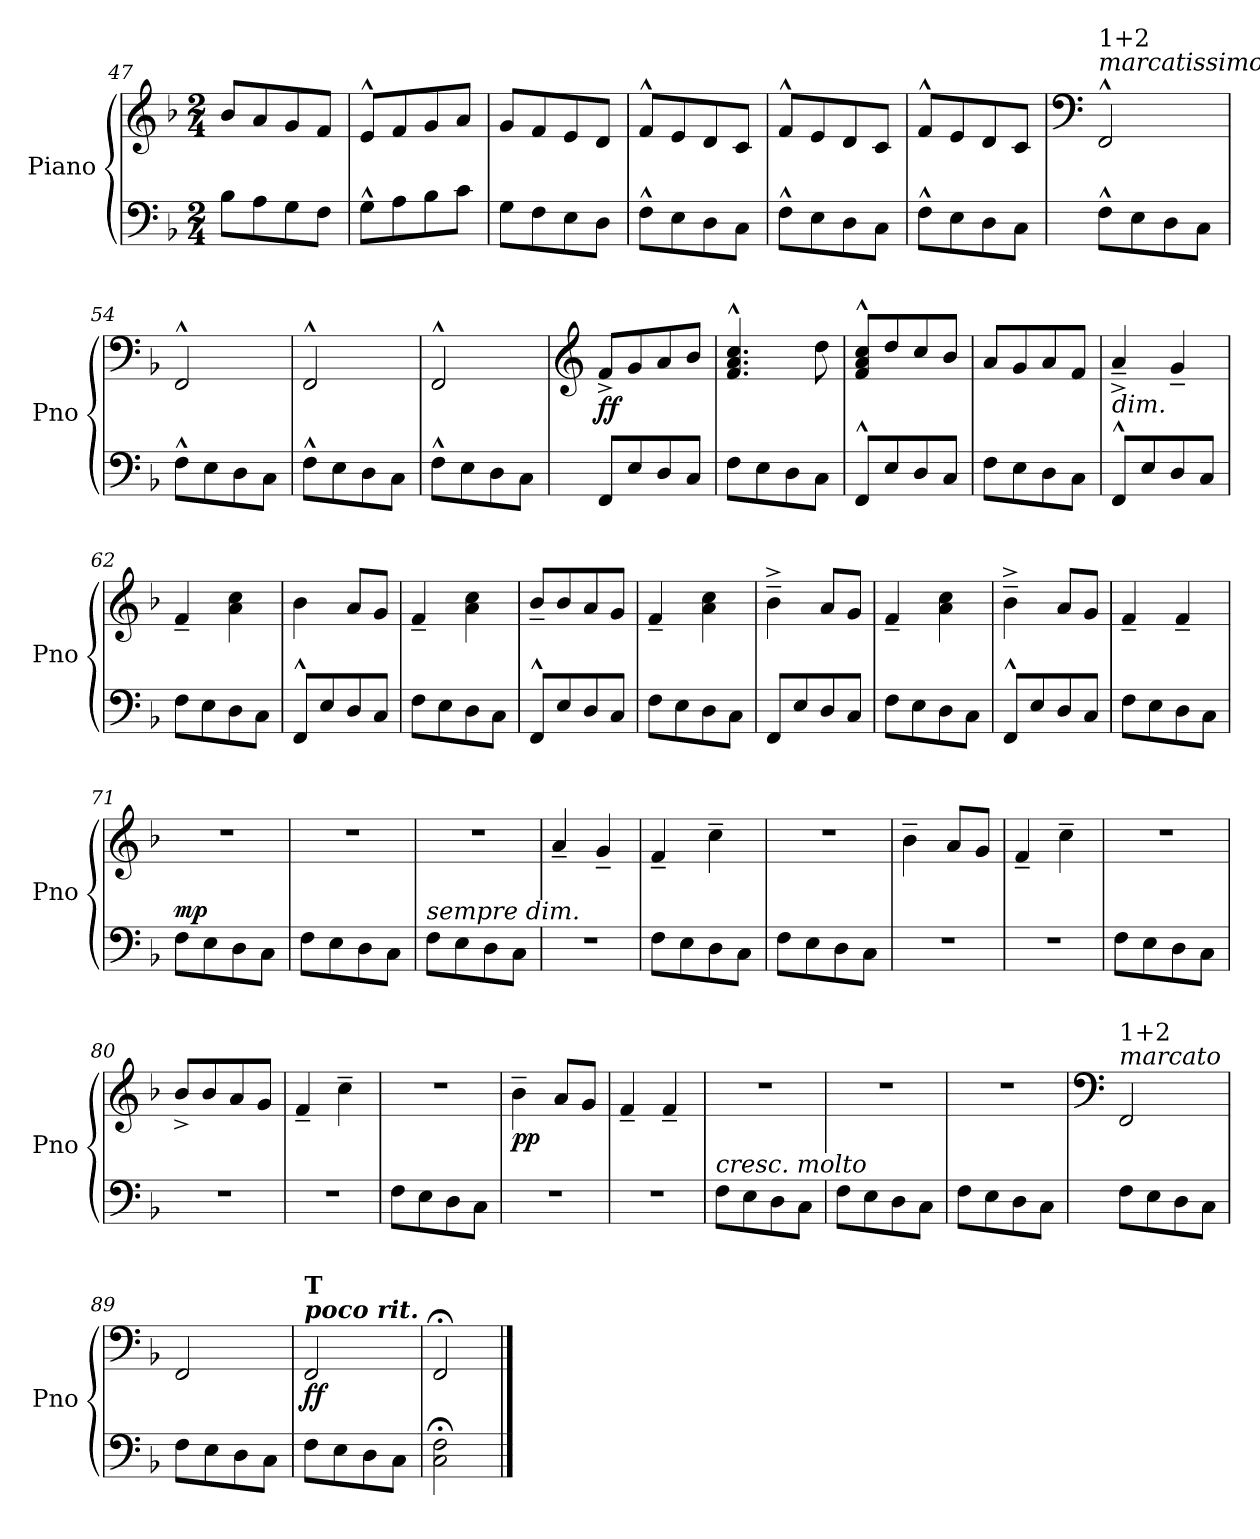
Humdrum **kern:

**kern	**kern	**dynam
*part1	*part1	*part1
*staff2	*staff1	*staff1/2
*I"Piano	*	*
*I'Pno	*	*
*clefF4	*clefG2	*
*k[b-]	*k[b-]	*
*M2/4	*M2/4	*
=47	=47	=47
8B-<\L	8b-/L	.
8A\	8a/	.
8G\	8g/	.
8F<\J	8f/J	.
=48	=48	=48
8G<^^\L	8e^^/L	.
8A\	8f/	.
8B-\	8g/	.
8c<\J	8a/J	.
=49	=49	=49
8G<\L	8g/L	.
8F\	8f/	.
8E\	8e/	.
8D\J	8d/J	.
=50	=50	=50
8F^^\L	8f^^/L	.
8E\	8e/	.
8D\	8d/	.
8C\J	8c/J	.
=51	=51	=51
8F^^\L	8f^^/L	.
8E\	8e/	.
8D\	8d/	.
8C\J	8c/J	.
=52	=52	=52
8F^^\L	8f^^/L	.
8E\	8e/	.
8D\	8d/	.
8C\J	8c/J	.
!!LO:LB:g=z
=53	=53	=53
*	*clefF4	*
!	!LO:TX:a:i:t=marcatissimo	!
!	!LO:TX:a:t=1+2	!
8F^^\L	2FF^^/	.
8E\	.	.
8D\	.	.
8C\J	.	.
=54	=54	=54
8F^^\L	2FF^^/	.
8E\	.	.
8D\	.	.
8C\J	.	.
=55	=55	=55
8F^^\L	2FF^^/	.
8E\	.	.
8D\	.	.
8C\J	.	.
=56	=56	=56
8F^^\L	2FF^^/	.
8E\	.	.
8D\	.	.
8C\J	.	.
=57	=57	=57
*	*clefG2	*
!	!	!LO:DY:b
8FF</L	8f^/L	ff
8E</	8g/	.
8D/	8a/	.
8C/J	8b-/J	.
=58	=58	=58
8F<\L	4.f/^^ 4.a/^^ 4.cc/^^	.
8E\	.	.
8D\	.	.
8C\J	8dd\	.
=59	=59	=59
8FF<^^/L	8f/^^ 8a/^^ 8cc/^^L	.
8E</	8dd/	.
8D/	8cc/	.
8C/J	8b-/J	.
!!LO:LB:g=z
=60	=60	=60
8F<\L	8a/L	.
8E\	8g/	.
8D\	8a/	.
8C\J	8f/J	.
=61	=61	=61
!	!LO:TX:b:i:t=dim.	!
8FF^^/L	4a~^/	.
8E/	.	.
8D/	4g~/	.
8C/J	.	.
=62	=62	=62
8F\L	4f~/	.
8E\	.	.
8D\	4a\ 4cc\	.
8C\J	.	.
=63	=63	=63
8FF^^/L	4b-\	.
8E/	.	.
8D/	8a/L	.
8C/J	8g/J	.
=64	=64	=64
8F\L	4f~/	.
8E\	.	.
8D\	4a\ 4cc\	.
8C\J	.	.
=65	=65	=65
8FF^^/L	8b-~/L	.
8E/	8b-/	.
8D/	8a/	.
8C/J	8g/J	.
=66	=66	=66
8F\L	4f~/	.
8E\	.	.
8D\	4a\ 4cc\	.
8C\J	.	.
=67	=67	=67
8FF/L	4b-~^\	.
8E/	.	.
8D/	8a/L	.
8C/J	8g/J	.
!!LO:LB:g=z
=68	=68	=68
8F\L	4f~/	.
8E\	.	.
8D\	4a\ 4cc\	.
8C\J	.	.
=69	=69	=69
8FF^^/L	4b-~^\	.
8E/	.	.
8D/	8a/L	.
8C/J	8g/J	.
=70	=70	=70
8F\L	4f~/	.
8E\	.	.
8D\	4f~/	.
8C\J	.	.
=71	=71	=71
!	!	!LO:DY:a=2
8F\L	2r	mp
8E\	.	.
8D\	.	.
8C\J	.	.
=72	=72	=72
8F\L	2r	.
8E\	.	.
8D\	.	.
8C\J	.	.
=73	=73	=73
!LO:TX:a:i:t=sempre dim.	!	!
8F\L	2r	.
8E\	.	.
8D\	.	.
8C\J	.	.
=74	=74	=74
2r	4a~/	.
.	4g~/	.
=75	=75	=75
8F\L	4f~/	.
8E\	.	.
8D\	4cc~\	.
8C\J	.	.
!!LO:LB:g=z
=76	=76	=76
8F\L	2r	.
8E\	.	.
8D\	.	.
8C\J	.	.
=77	=77	=77
2r	4b-~\	.
.	8a/L	.
.	8g/J	.
=78	=78	=78
2r	4f~/	.
.	4cc~\	.
=79	=79	=79
8F\L	2r	.
8E\	.	.
8D\	.	.
8C\J	.	.
=80	=80	=80
2r	8b-^/L	.
.	8b-/	.
.	8a/	.
.	8g/J	.
=81	=81	=81
2r	4f~/	.
.	4cc~\	.
=82	=82	=82
8F\L	2r	.
8E\	.	.
8D\	.	.
8C\J	.	.
=83	=83	=83
!	!	!LO:DY:b
2r	4b-~\	pp
.	8a/L	.
.	8g/J	.
!!LO:LB:g=z
=84	=84	=84
2r	4f~/	.
.	4f~/	.
=85	=85	=85
!LO:TX:a:i:t=cresc. molto	!	!
8F\L	2r	.
8E\	.	.
8D\	.	.
8C\J	.	.
=86	=86	=86
8F\L	2r	.
8E\	.	.
8D\	.	.
8C\J	.	.
=87	=87	=87
8F\L	2r	.
8E\	.	.
8D\	.	.
8C\J	.	.
=88	=88	=88
*	*clefF4	*
!	!LO:TX:a:i:t=marcato	!
!	!LO:TX:a:t=1+2	!
8F\L	2FF/	.
8E\	.	.
8D\	.	.
8C\J	.	.
=89	=89	=89
8F\L	2FF/	.
8E\	.	.
8D\	.	.
8C\J	.	.
=90	=90	=90
!	!LO:TX:a:Bi:t=poco rit.	!
!	!LO:TX:a:B:t=T	!
!	!	!LO:DY:b
8F\L	2FF/	ff
8E\	.	.
8D\	.	.
8C\J	.	.
=91	=91	=91
!	!	!LO:DY:b
2C\;< 2F\;<	2FF;</	other-dynamics
==	==	==
*-	*-	*-
